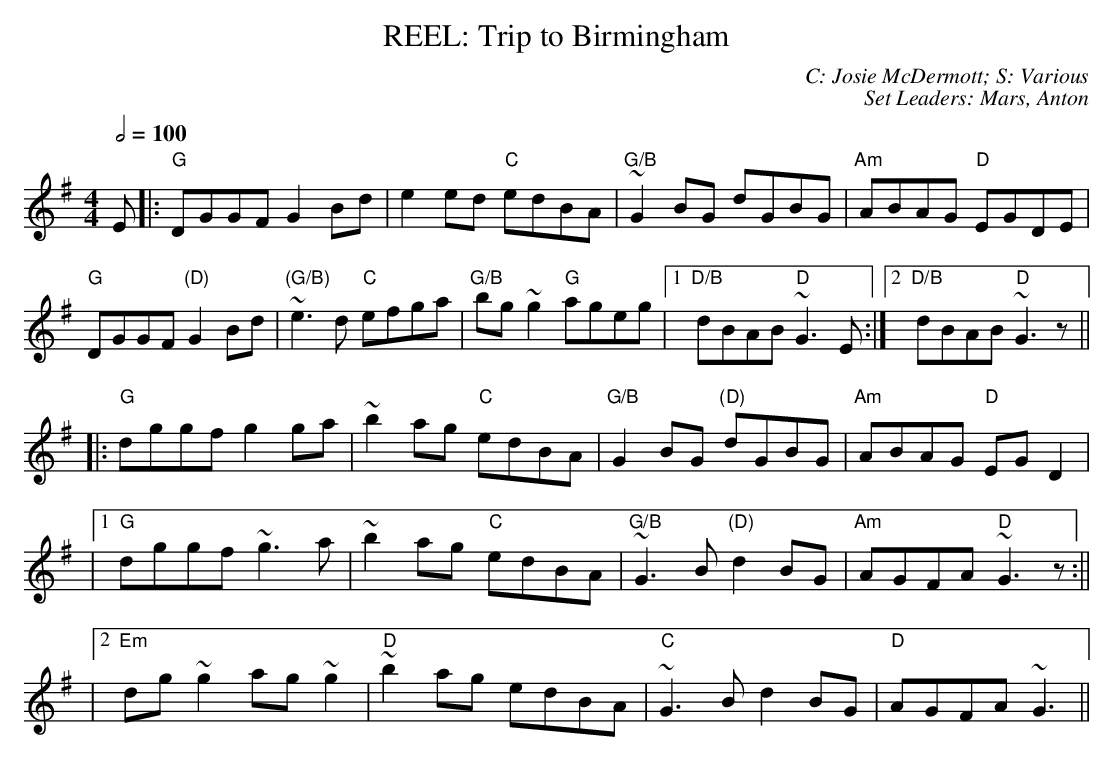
X:1
T: REEL: Trip to Birmingham
C: C: Josie McDermott; S: Various
C: Set Leaders: Mars, Anton
M: 4/4
L: 1/8
Q: 1/2=100
K: Gmaj
E|:"G"DGGF G2Bd|e2ed "C"edBA|"G/B"~G2BG dGBG|"Am"ABAG "D"EGDE|
"G"DGGF "(D)"G2Bd|"(G/B)"~e3d "C"efga|"G/B"bg~g2 "G"ageg|1 "D/B"dBAB "D"~G3E:|2 "D/B"dBAB "D"~G3z ||
|:"G"dggf g2ga|~b2ag "C"edBA|"G/B"G2BG "(D)"dGBG|"Am"ABAG "D"EGD2|
|1 "G"dggf ~g3a|~b2ag "C"edBA|"G/B"~G3B "(D)"d2BG|"Am"AGFA "D"~G3z:||
|2 "Em"dg~g2 ag~g2|"D"~b2ag edBA|"C"~G3B d2BG|"D"AGFA ~G3||
